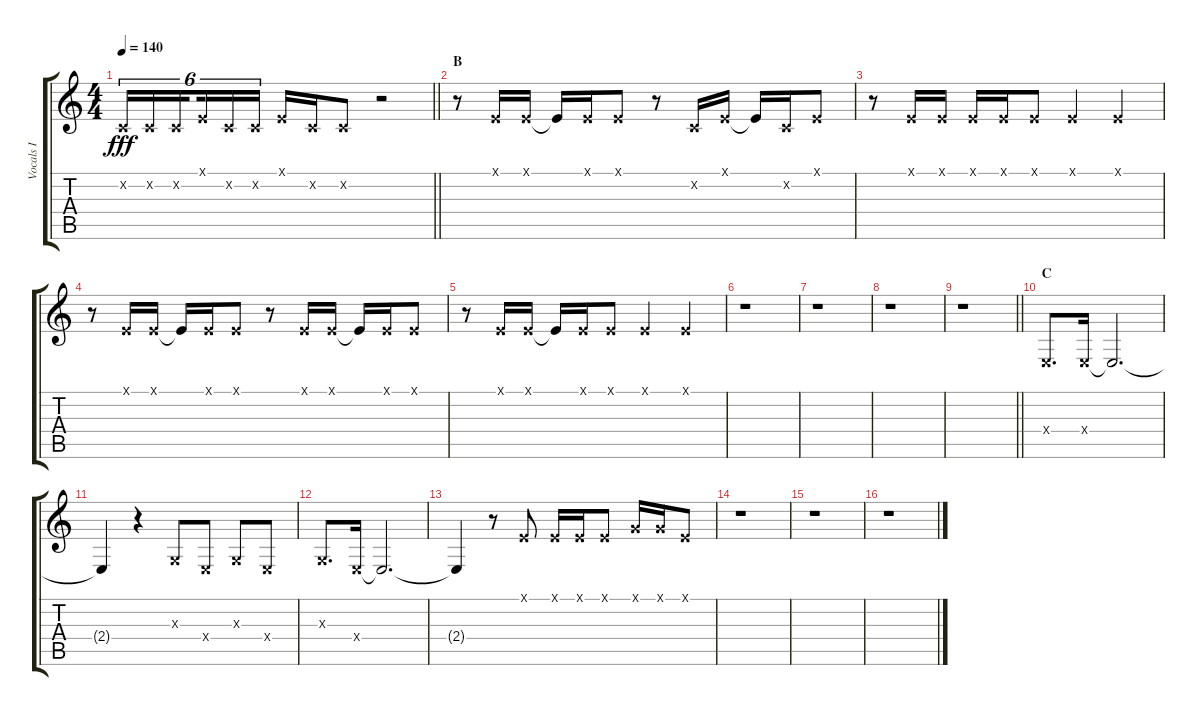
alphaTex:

\track ("Vocals I" "Vocals I") {instrument voiceoohs}
\staff {score tabs}
\tuning (E4 B3 G3 D3 A2 E2) {hide}
\ts (4 4)
\tempo 140
\clef g2
\barLineRight lightlight
\ks c
1.2{x}.16{tu (6 4) dy fff} 1.2{x}.16{tu (6 4)} 1.2{x}.16{tu (6 4) beam splitsecondary} 0.1{x}.16{tu (6 4)} 1.2{x}.16{tu (6 4)} 1.2{x}.16{tu (6 4)} 0.1{x}.16 1.2{x}.16 1.2{x}.8 r.2 |
\section ("" "B")
r.8 0.1{x}.16 0.1{x}.16 0.1{t}.16 0.1{x}.16 0.1{x}.8 r.8 1.2{x}.16 0.1{x}.16 0.1{t}.16 1.2{x}.16 0.1{x}.8 |
r.8 0.1{x}.16 0.1{x}.16 0.1{x}.16 0.1{x}.16 0.1{x}.8 0.1{x}.4 0.1{x}.4 |
r.8 0.1{x}.16 0.1{x}.16 0.1{t}.16 0.1{x}.16 0.1{x}.8 r.8 0.1{x}.16 0.1{x}.16 0.1{t}.16 0.1{x}.16 0.1{x}.8 |
r.8 0.1{x}.16 0.1{x}.16 0.1{t}.16 0.1{x}.16 0.1{x}.8 0.1{x}.4 0.1{x}.4 |
r.1 |
r.1 |
r.1 |
\barLineRight lightlight
r.1 |
\section ("" "C")
2.4{x}.8{d} 2.4{x}.16 2.4{t}.2{d} |
2.4{t}.4 r.4 0.3{x}.8 2.4{x}.8 0.3{x}.8 2.4{x}.8 |
0.3{x}.8{d} 2.4{x}.16 2.4{t}.2{d} |
2.4{t}.4 r.8 0.1{x}.8 0.1{x}.16 0.1{x}.16 0.1{x}.8 3.1{x}.16 3.1{x}.16 0.1{x}.8 |
r.1 |
r.1 |
r.1
